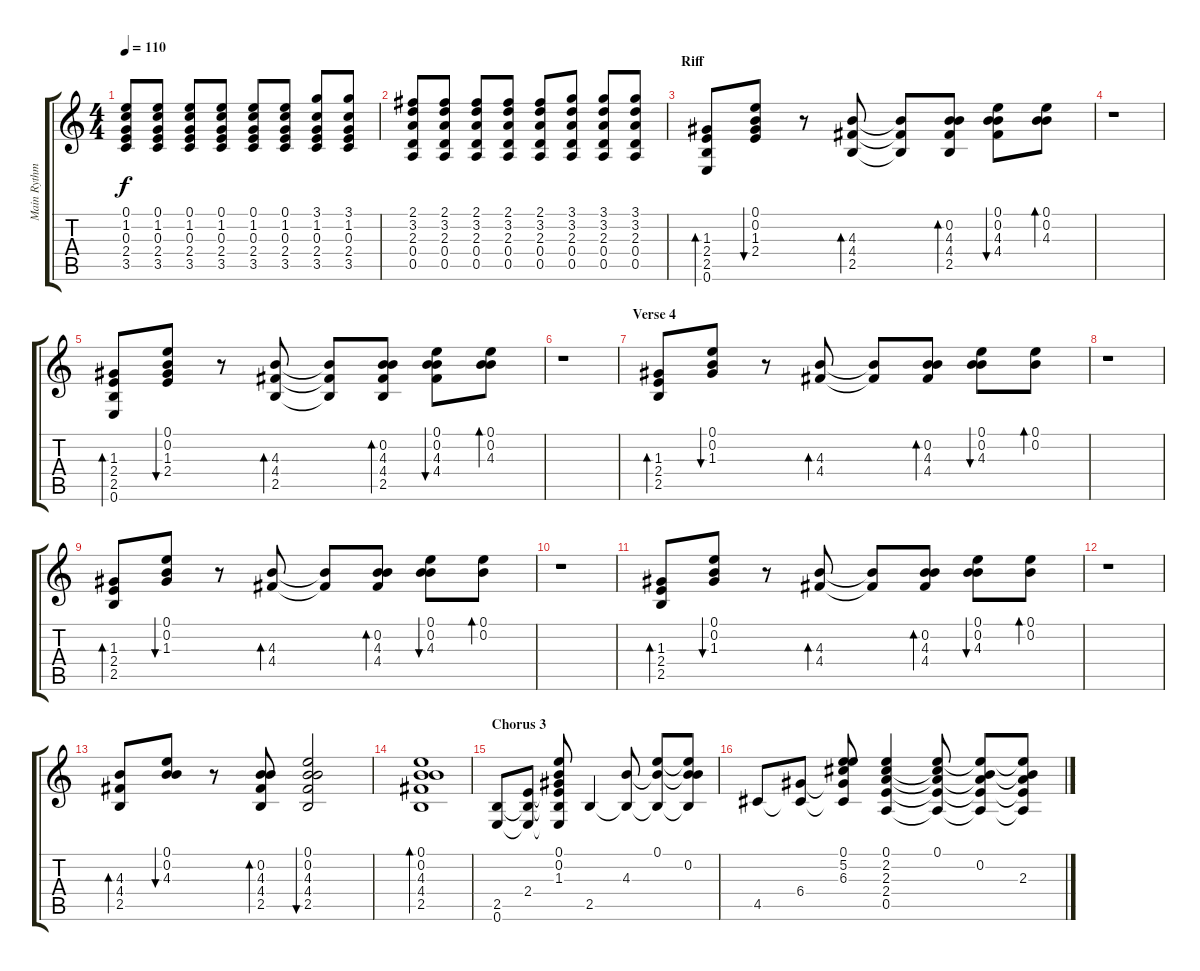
\track ("Main Rythmn Guitar (Acoustic)" "Main Rythm") {instrument acousticguitarsteel}
\staff {score tabs}
\tuning (E4 B3 G3 D3 A2 E2) {hide}
\ts (4 4)
\tempo 110
\clef g2
\ks c
(0.1 1.2 0.3 2.4 3.5).8{dy f} (0.1 1.2 0.3 2.4 3.5).8 (0.1 1.2 0.3 2.4 3.5).8 (0.1 1.2 0.3 2.4 3.5).8 (0.1 1.2 0.3 2.4 3.5).8 (0.1 1.2 0.3 2.4 3.5).8 (3.1 1.2 0.3 2.4 3.5).8 (3.1 1.2 0.3 2.4 3.5).8 |
(2.1 3.2 2.3 0.4 0.5).8 (2.1 3.2 2.3 0.4 0.5).8 (2.1 3.2 2.3 0.4 0.5).8 (2.1 3.2 2.3 0.4 0.5).8 (2.1 3.2 2.3 0.4 0.5).8 (3.1 3.2 2.3 0.4 0.5).8 (3.1 3.2 2.3 0.4 0.5).8 (3.1 3.2 2.3 0.4 0.5).8 |
\section ("" "Riff")
(1.3 2.4 2.5 0.6).8{bd 60} (0.1 0.2 1.3 2.4).8{bu 60} r.8 (4.3 4.4 2.5).8{bd 60} (4.3{t} 4.4{t} 2.5{t}).8 (0.2 4.3 4.4 2.5).8{bd 60} (0.1 0.2 4.3 4.4).8{bu 60} (0.1 0.2 4.3).8{bd 60} |
r.1 |
(1.3 2.4 2.5 0.6).8{bd 60} (0.1 0.2 1.3 2.4).8{bu 60} r.8 (4.3 4.4 2.5).8{bd 60} (4.3{t} 4.4{t} 2.5{t}).8 (0.2 4.3 4.4 2.5).8{bd 60} (0.1 0.2 4.3 4.4).8{bu 60} (0.1 0.2 4.3).8{bd 60} |
r.1 |
\section ("" "Verse 4")
(1.3 2.4 2.5).8{bd 60} (0.1 0.2 1.3).8{bu 60} r.8 (4.3 4.4).8{bd 60} (4.3{t} 4.4{t}).8 (0.2 4.3 4.4).8{bd 60} (0.1 0.2 4.3).8{bu 60} (0.1 0.2).8{bd 60} |
r.1 |
(1.3 2.4 2.5).8{bd 60} (0.1 0.2 1.3).8{bu 60} r.8 (4.3 4.4).8{bd 60} (4.3{t} 4.4{t}).8 (0.2 4.3 4.4).8{bd 60} (0.1 0.2 4.3).8{bu 60} (0.1 0.2).8{bd 60} |
r.1 |
(1.3 2.4 2.5).8{bd 60} (0.1 0.2 1.3).8{bu 60} r.8 (4.3 4.4).8{bd 60} (4.3{t} 4.4{t}).8 (0.2 4.3 4.4).8{bd 60} (0.1 0.2 4.3).8{bu 60} (0.1 0.2).8{bd 60} |
r.1 |
(4.3 4.4 2.5).8{bd 30} (0.1 0.2 4.3).8{bu 30} r.8 (0.2 4.3 4.4 2.5).8{bd 30} (0.1 0.2 4.3 4.4 2.5).2{bu 30} |
(0.1 0.2 4.3 4.4 2.5).1{bd 30} |
\section ("" "Chorus 3")
(2.5 0.6).8{volume 13} (2.4 2.5{t} 0.6{t}).8 (0.1 0.2 1.3 2.4{t} 2.5{t} 0.6{t}).8 2.5.4 (4.3 2.5{t}).8 (0.1 4.3{t} 2.5{t}).8 (0.1{t} 0.2 4.3{t} 2.5{t}).8 |
4.5.8 (6.4 4.5{t}).8 (0.1 5.2 6.3 6.4{t} 4.5{t}).8 (0.1 2.2 2.3 2.4 0.5).4 (0.1 2.2{t} 2.3{t} 2.4{t} 0.5{t}).8 (0.1{t} 0.2 2.3{t} 2.4{t} 0.5{t}).8 (0.1{t} 0.2{t} 2.3 2.4{t} 0.5{t}).8
